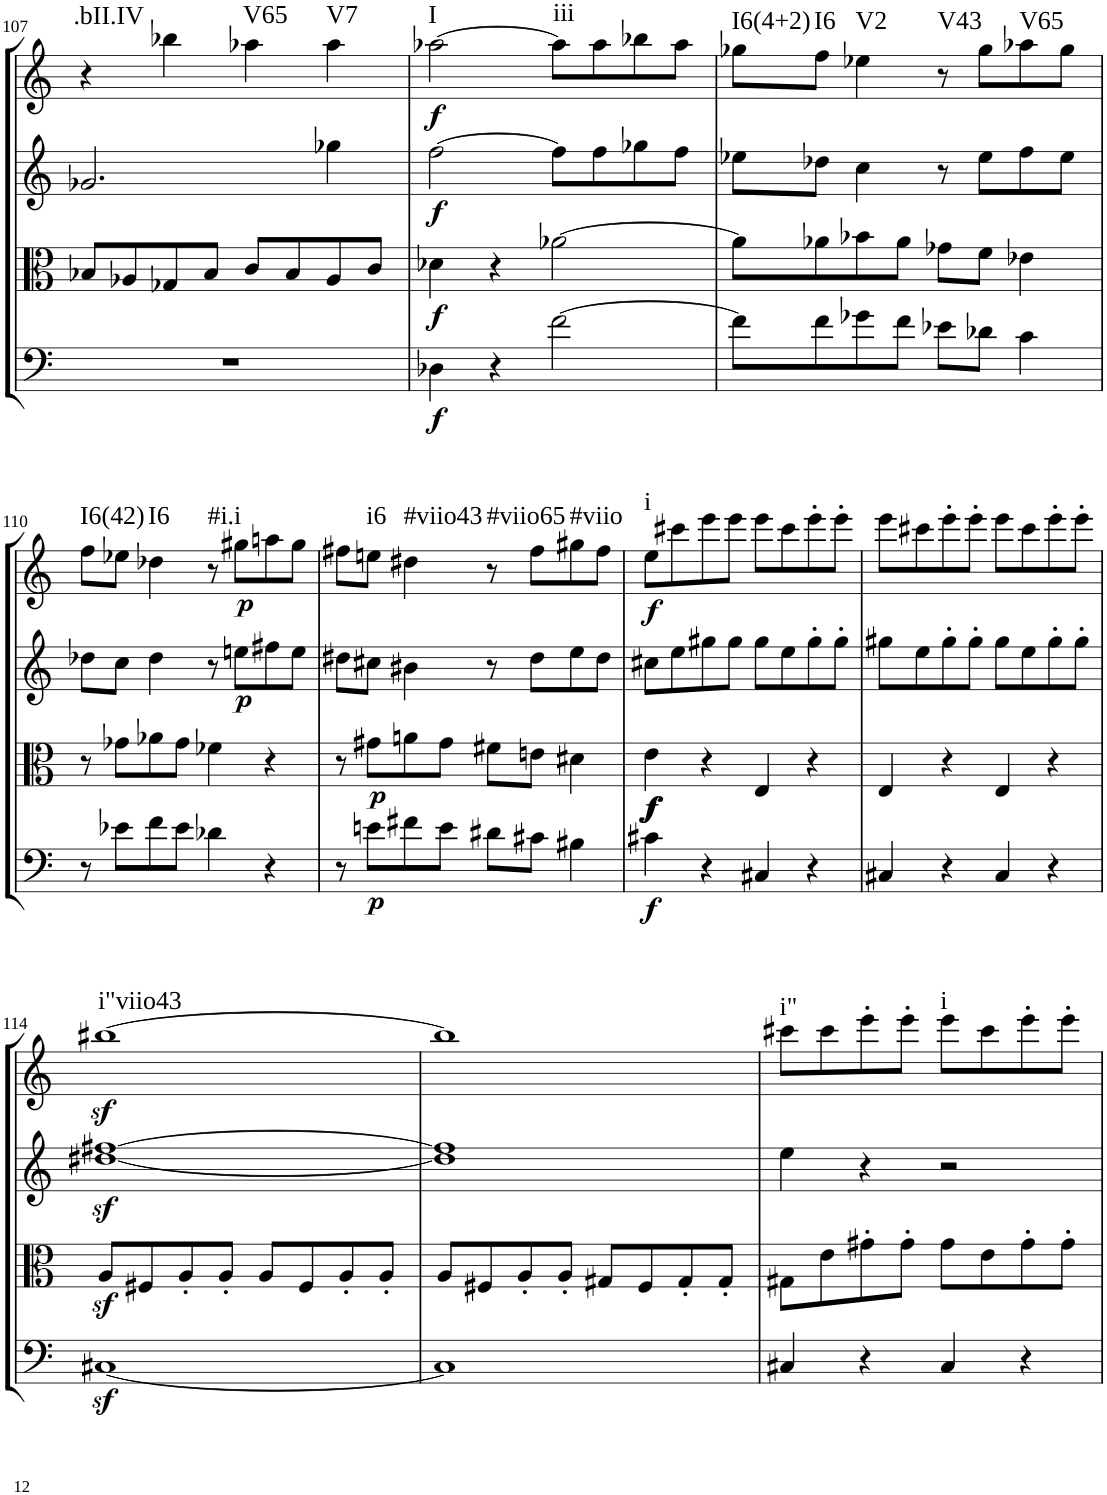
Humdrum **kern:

**kern	**dynam	**kern	**dynam	**kern	**dynam	**kern	**dynam	**harte
*part4	*part4	*part3	*part3	*part2	*part2	*part1	*part1	*part1
*staff4	*staff4	*staff3	*staff3	*staff2	*staff2	*staff1	*staff1	*
*I"Cello	*	*I"Viola	*	*I"2nd Violin	*	*I"1st Violin	*	*
!!LO:PB:g=z
*clefF4	*	*clefC3	*	*clefG2	*	*clefG2	*	*
*k[]	*	*k[]	*	*k[]	*	*k[]	*	*
*M2/2	*	*M2/2	*	*M2/2	*	*M2/2	*	*
*met(c|)	*	*met(c|)	*	*met(c|)	*	*met(c|)	*	*
=107	=107	=107	=107	=107	=107	=107	=107	=107
!	!	!	!	!	!	!	!	!LO:H:kt=.bII.IV
1r	.	8B-X/L	.	2.g-X/	.	4r	.	N
.	.	8A-X/	.	.	.	.	.	.
.	.	8G-X/	.	.	.	4bb-X\	.	.
.	.	8B-/J	.	.	.	.	.	.
!	!	!	!	!	!	!	!	!LO:H:kt=V65
.	.	8c/L	.	.	.	4aa-X\	.	N
.	.	8B-/	.	.	.	.	.	.
!	!	!	!	!	!	!	!	!LO:H:kt=V7
.	.	8A-/	.	4gg-X\	.	4aa-\	.	N
.	.	8c/J	.	.	.	.	.	.
=108	=108	=108	=108	=108	=108	=108	=108	=108
!	!LO:DY:b	!	!LO:DY:b	!	!LO:DY:b	!	!LO:DY:b	!LO:H:kt=I
4D-X\	f	4d-X\	f	[2ff\	f	[2aa-X\	f	N
4r	.	4r	.	.	.	.	.	.
!	!	!	!	!	!	!	!	!LO:H:kt=iii
[2f\	.	[2a-X\	.	8ff\L]	.	8aa-\L]	.	N
.	.	.	.	8ff\	.	8aa-\	.	.
.	.	.	.	8gg-X\	.	8bb-X\	.	.
.	.	.	.	8ff\J	.	8aa-\J	.	.
=109	=109	=109	=109	=109	=109	=109	=109	=109
!	!	!	!	!	!	!	!	!LO:H:kt=I6(4+2)
8f\L]	.	8a-\L]	.	8ee-X\L	.	8gg-X\L	.	N
!	!	!	!	!	!	!	!	!LO:H:kt=I6
8f\	.	8a-X\	.	8dd-X\J	.	8ff\J	.	N
!	!	!	!	!	!	!	!	!LO:H:kt=V2
8g-X\	.	8b-X\	.	4cc\	.	4ee-X\	.	N
8f\J	.	8a-\J	.	.	.	.	.	.
!	!	!	!	!	!	!	!	!LO:H:kt=V43
8e-X\L	.	8g-X\L	.	8r	.	8r	.	N
8d-X\J	.	8f\J	.	8ee-\L	.	8gg-\L	.	.
!	!	!	!	!	!	!	!	!LO:H:kt=V65
4c\	.	4e-X\	.	8ff\	.	8aa-X\	.	N
.	.	.	.	8ee-\J	.	8gg-\J	.	.
!!LO:LB:g=z
=110	=110	=110	=110	=110	=110	=110	=110	=110
!	!	!	!	!	!	!	!	!LO:H:kt=I6(42)
8r	.	8r	.	8dd-X\L	.	8ff\L	.	N
8e-X\L	.	8g-X\L	.	8cc\J	.	8ee-X\J	.	.
!	!	!	!	!	!	!	!	!LO:H:kt=I6
8f\	.	8a-X\	.	4dd-\	.	4dd-X\	.	N
8e-\J	.	8g-\J	.	.	.	.	.	.
!	!	!	!	!	!	!	!	!LO:H:kt=#i.i
4d-X\	.	4f-X\	.	8r	.	8r	.	N
!	!	!	!	!	!LO:DY:b	!	!LO:DY:b	!
.	.	.	.	8een\L	p	8gg#X\L	p	.
4r	.	4r	.	8ff#X\	.	8aan\	.	.
.	.	.	.	8ee\J	.	8gg#\J	.	.
=111	=111	=111	=111	=111	=111	=111	=111	=111
8r	.	8r	.	8dd#X\L	.	8ff#X\L	.	.
!	!LO:DY:b	!	!LO:DY:b	!	!	!	!	!LO:H:kt=i6
8en\L	p	8g#X\L	p	8cc#X\J	.	8een\J	.	N
!	!	!	!	!	!	!	!	!LO:H:kt=#viio43
8f#X\	.	8an\	.	4b#X\	.	4dd#X\	.	N
8e\J	.	8g#\J	.	.	.	.	.	.
!	!	!	!	!	!	!	!	!LO:H:kt=#viio65
8d#X\L	.	8f#X\L	.	8r	.	8r	.	N
8c#X\J	.	8en\J	.	8dd#\L	.	8ff#\L	.	.
!	!	!	!	!	!	!	!	!LO:H:kt=#viio
4B#X\	.	4d#X\	.	8ee\	.	8gg#X\	.	N
.	.	.	.	8dd#\J	.	8ff#\J	.	.
=112	=112	=112	=112	=112	=112	=112	=112	=112
!	!LO:DY:b	!	!LO:DY:b	!	!	!	!	!
!	!	!	!LO:DY:n=1:b	!	!	!	!LO:DY:b	!LO:H:kt=i
4c#X\	f	4e\	f f	8cc#X\L	.	8ee\L	f	N
.	.	.	.	8ee\	.	8ccc#X\	.	.
4r	.	4r	.	8gg#X\	.	8eee\	.	.
.	.	.	.	8gg#\J	.	8eee\J	.	.
4C#X/	.	4E/	.	8gg#\L	.	8eee\L	.	.
.	.	.	.	8ee\	.	8ccc#\	.	.
4r	.	4r	.	8gg#'\	.	8eee'\	.	.
.	.	.	.	8gg#'\J	.	8eee'\J	.	.
=113	=113	=113	=113	=113	=113	=113	=113	=113
4C#X/	.	4E/	.	8gg#X\L	.	8eee\L	.	.
.	.	.	.	8ee\	.	8ccc#X\	.	.
4r	.	4r	.	8gg#'\	.	8eee'\	.	.
.	.	.	.	8gg#'\J	.	8eee'\J	.	.
4C#/	.	4E/	.	8gg#\L	.	8eee\L	.	.
.	.	.	.	8ee\	.	8ccc#\	.	.
4r	.	4r	.	8gg#'\	.	8eee'\	.	.
.	.	.	.	8gg#'\J	.	8eee'\J	.	.
!!LO:LB:g=z
=114	=114	=114	=114	=114	=114	=114	=114	=114
!	!	!	!	!	!	!	!LO:DY:b	!LO:H:kt=i"viio43
[1C#Xz<	.	8Az</L	.	[1dd#Xz< [1ff#Xz<	.	[1bb#X	sf	N
.	.	8F#X/	.	.	.	.	.	.
.	.	8A'/	.	.	.	.	.	.
.	.	8A'/J	.	.	.	.	.	.
.	.	8A/L	.	.	.	.	.	.
.	.	8F#/	.	.	.	.	.	.
.	.	8A'/	.	.	.	.	.	.
.	.	8A'/J	.	.	.	.	.	.
=115	=115	=115	=115	=115	=115	=115	=115	=115
1C#]	.	8A/L	.	1dd#] 1ff#]	.	1bb#]	.	.
.	.	8F#X/	.	.	.	.	.	.
.	.	8A'/	.	.	.	.	.	.
.	.	8A'/J	.	.	.	.	.	.
.	.	8G#X/L	.	.	.	.	.	.
.	.	8F#/	.	.	.	.	.	.
.	.	8G#'/	.	.	.	.	.	.
.	.	8G#'/J	.	.	.	.	.	.
=116	=116	=116	=116	=116	=116	=116	=116	=116
!	!	!	!	!	!	!	!	!LO:H:kt=i"
4C#X/	.	8G#X\L	.	4ee\	.	8ccc#X\L	.	N
.	.	8e\	.	.	.	8ccc#\	.	.
4r	.	8g#X'\	.	4r	.	8eee'\	.	.
.	.	8g#'\J	.	.	.	8eee'\J	.	.
!	!	!	!	!	!	!	!	!LO:H:kt=i
4C#/	.	8g#\L	.	2r	.	8eee\L	.	N
.	.	8e\	.	.	.	8ccc#\	.	.
4r	.	8g#'\	.	.	.	8eee'\	.	.
.	.	8g#'\J	.	.	.	8eee'\J	.	.
=	=	=	=	=	=	=	=	=
*-	*-	*-	*-	*-	*-	*-	*-	*-
